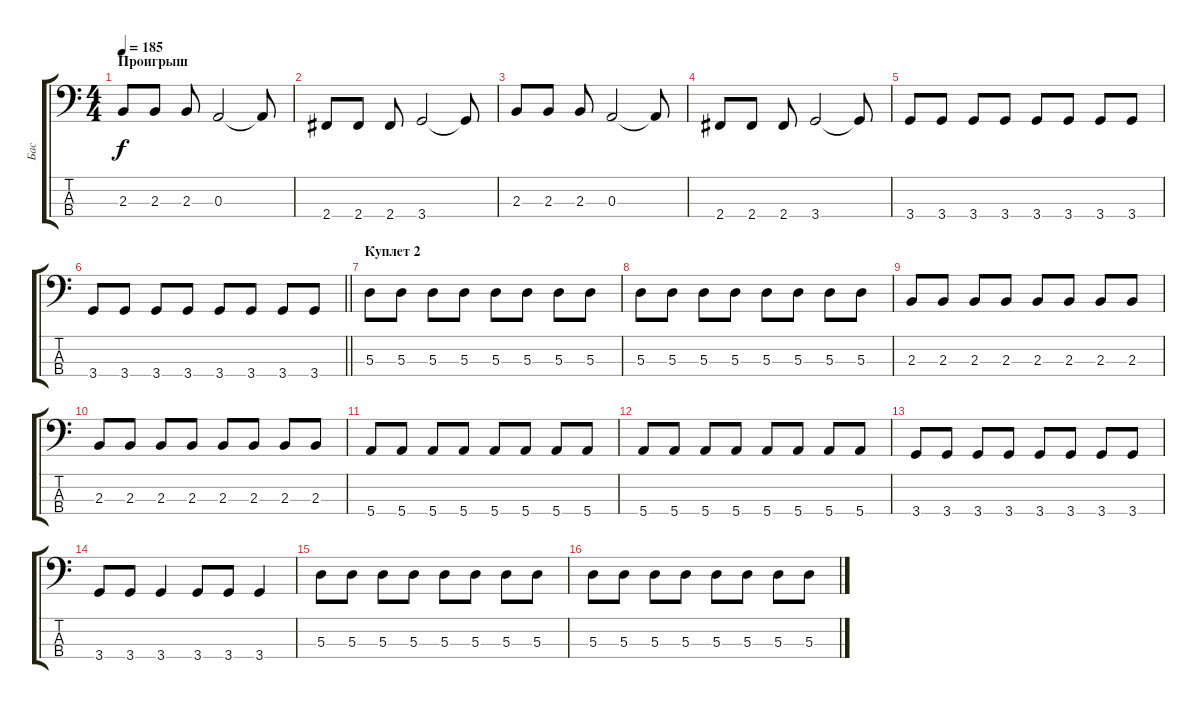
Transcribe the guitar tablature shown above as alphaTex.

\track ("Бас" "Бас") {instrument electricbasspick}
\staff {score tabs}
\tuning (G2 D2 A1 E1) {hide}
\ts (4 4)
\section ("" "Проигрыш")
\tempo 185
\clef f4
\ks c
2.3.8{dy f} 2.3.8 2.3.8 0.3.2 0.3{t}.8 |
2.4.8 2.4.8 2.4.8 3.4.2 3.4{t}.8 |
2.3.8 2.3.8 2.3.8 0.3.2 0.3{t}.8 |
2.4.8 2.4.8 2.4.8 3.4.2 3.4{t}.8 |
3.4.8 3.4.8 3.4.8 3.4.8 3.4.8 3.4.8 3.4.8 3.4.8 |
\barLineRight lightlight
3.4.8 3.4.8 3.4.8 3.4.8 3.4.8 3.4.8 3.4.8 3.4.8 |
\section ("" "Куплет 2")
5.3.8 5.3.8 5.3.8 5.3.8 5.3.8 5.3.8 5.3.8 5.3.8 |
5.3.8 5.3.8 5.3.8 5.3.8 5.3.8 5.3.8 5.3.8 5.3.8 |
2.3.8 2.3.8 2.3.8 2.3.8 2.3.8 2.3.8 2.3.8 2.3.8 |
2.3.8 2.3.8 2.3.8 2.3.8 2.3.8 2.3.8 2.3.8 2.3.8 |
5.4.8 5.4.8 5.4.8 5.4.8 5.4.8 5.4.8 5.4.8 5.4.8 |
5.4.8 5.4.8 5.4.8 5.4.8 5.4.8 5.4.8 5.4.8 5.4.8 |
3.4.8 3.4.8 3.4.8 3.4.8 3.4.8 3.4.8 3.4.8 3.4.8 |
3.4.8 3.4.8 3.4.4 3.4.8 3.4.8 3.4.4 |
5.3.8 5.3.8 5.3.8 5.3.8 5.3.8 5.3.8 5.3.8 5.3.8 |
5.3.8 5.3.8 5.3.8 5.3.8 5.3.8 5.3.8 5.3.8 5.3.8
